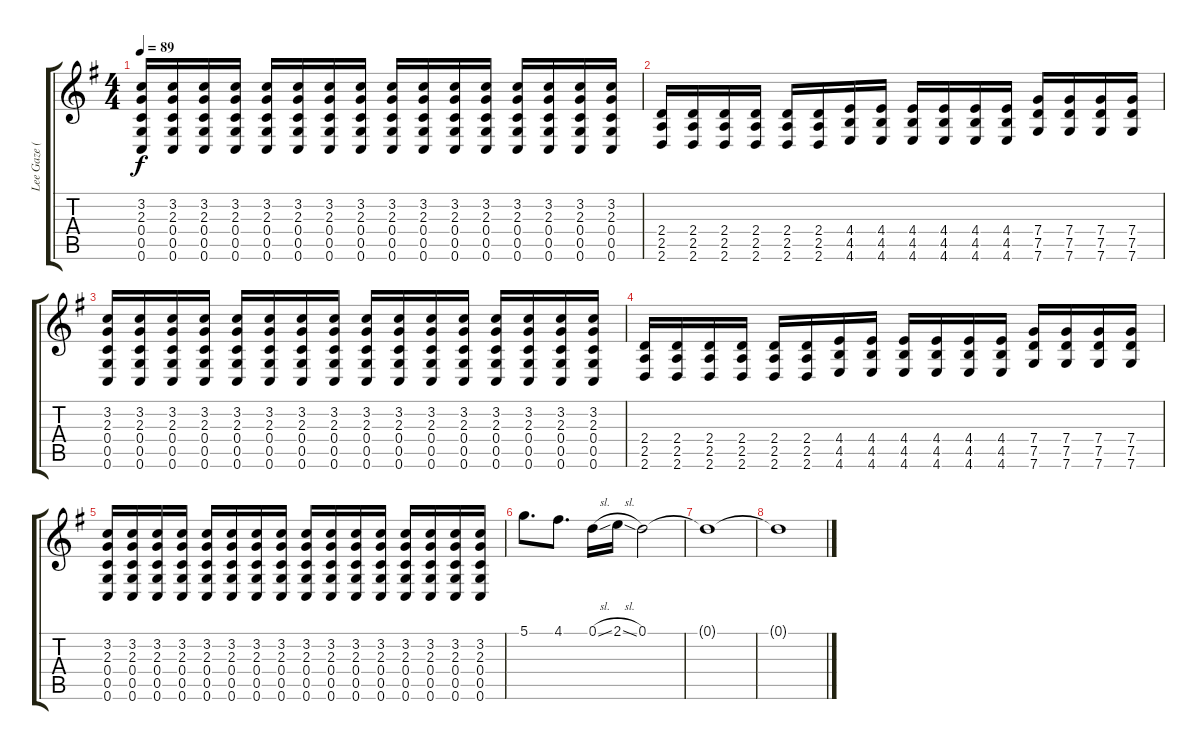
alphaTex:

\track ("Lee Gaze (Lead)" "Lee Gaze (") {instrument acousticguitarsteel}
\staff {score tabs}
\tuning (D4 A3 F3 C3 G2 C2) {hide}
\ts (4 4)
\tempo 89
\clef g2
\ks g
(3.2 2.3 0.4 0.5 0.6).16{dy f} (3.2 2.3 0.4 0.5 0.6).16 (3.2 2.3 0.4 0.5 0.6).16 (3.2 2.3 0.4 0.5 0.6).16 (3.2 2.3 0.4 0.5 0.6).16 (3.2 2.3 0.4 0.5 0.6).16 (3.2 2.3 0.4 0.5 0.6).16 (3.2 2.3 0.4 0.5 0.6).16 (3.2 2.3 0.4 0.5 0.6).16 (3.2 2.3 0.4 0.5 0.6).16 (3.2 2.3 0.4 0.5 0.6).16 (3.2 2.3 0.4 0.5 0.6).16 (3.2 2.3 0.4 0.5 0.6).16 (3.2 2.3 0.4 0.5 0.6).16 (3.2 2.3 0.4 0.5 0.6).16 (3.2 2.3 0.4 0.5 0.6).16 |
(2.4 2.5 2.6).16 (2.4 2.5 2.6).16 (2.4 2.5 2.6).16 (2.4 2.5 2.6).16 (2.4 2.5 2.6).16 (2.4 2.5 2.6).16 (4.4 4.5 4.6).16 (4.4 4.5 4.6).16 (4.4 4.5 4.6).16 (4.4 4.5 4.6).16 (4.4 4.5 4.6).16 (4.4 4.5 4.6).16 (7.4 7.5 7.6).16 (7.4 7.5 7.6).16 (7.4 7.5 7.6).16 (7.4 7.5 7.6).16 |
(3.2 2.3 0.4 0.5 0.6).16 (3.2 2.3 0.4 0.5 0.6).16 (3.2 2.3 0.4 0.5 0.6).16 (3.2 2.3 0.4 0.5 0.6).16 (3.2 2.3 0.4 0.5 0.6).16 (3.2 2.3 0.4 0.5 0.6).16 (3.2 2.3 0.4 0.5 0.6).16 (3.2 2.3 0.4 0.5 0.6).16 (3.2 2.3 0.4 0.5 0.6).16 (3.2 2.3 0.4 0.5 0.6).16 (3.2 2.3 0.4 0.5 0.6).16 (3.2 2.3 0.4 0.5 0.6).16 (3.2 2.3 0.4 0.5 0.6).16 (3.2 2.3 0.4 0.5 0.6).16 (3.2 2.3 0.4 0.5 0.6).16 (3.2 2.3 0.4 0.5 0.6).16 |
(2.4 2.5 2.6).16 (2.4 2.5 2.6).16 (2.4 2.5 2.6).16 (2.4 2.5 2.6).16 (2.4 2.5 2.6).16 (2.4 2.5 2.6).16 (4.4 4.5 4.6).16 (4.4 4.5 4.6).16 (4.4 4.5 4.6).16 (4.4 4.5 4.6).16 (4.4 4.5 4.6).16 (4.4 4.5 4.6).16 (7.4 7.5 7.6).16 (7.4 7.5 7.6).16 (7.4 7.5 7.6).16 (7.4 7.5 7.6).16 |
(3.2 2.3 0.4 0.5 0.6).16 (3.2 2.3 0.4 0.5 0.6).16 (3.2 2.3 0.4 0.5 0.6).16 (3.2 2.3 0.4 0.5 0.6).16 (3.2 2.3 0.4 0.5 0.6).16 (3.2 2.3 0.4 0.5 0.6).16 (3.2 2.3 0.4 0.5 0.6).16 (3.2 2.3 0.4 0.5 0.6).16 (3.2 2.3 0.4 0.5 0.6).16 (3.2 2.3 0.4 0.5 0.6).16 (3.2 2.3 0.4 0.5 0.6).16 (3.2 2.3 0.4 0.5 0.6).16 (3.2 2.3 0.4 0.5 0.6).16 (3.2 2.3 0.4 0.5 0.6).16 (3.2 2.3 0.4 0.5 0.6).16 (3.2 2.3 0.4 0.5 0.6).16 |
5.1.8{d} 4.1.8{d} 0.1{sl}.16 2.1{sl}.16 0.1.2 |
0.1{t}.1 |
0.1{t}.1
